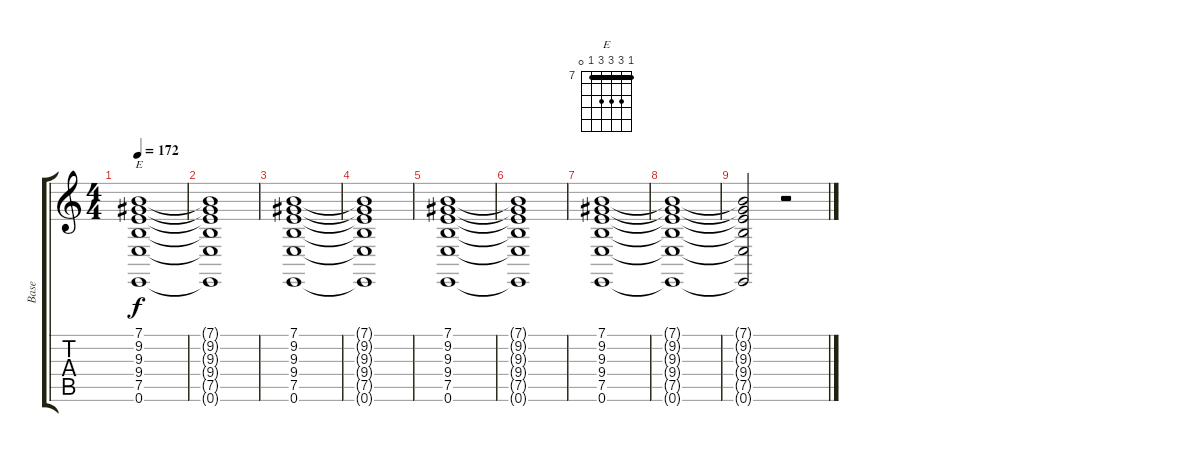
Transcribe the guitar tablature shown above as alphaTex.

\track ("Base" "Base") {instrument brightacousticpiano}
\staff {score tabs}
\tuning (E4 B3 G3 D3 A2 E2) {hide}
\chord ("E" 7 9 9 9 7 0) {firstfret 7 barre 7}
\ts (4 4)
\tempo 172
\clef g2
\ks c
(7.1 9.2 9.3 9.4 7.5 0.6).1{ch "E" dy f} |
(7.1{t} 9.2{t} 9.3{t} 9.4{t} 7.5{t} 0.6{t}).1 |
(7.1 9.2 9.3 9.4 7.5 0.6).1 |
(7.1{t} 9.2{t} 9.3{t} 9.4{t} 7.5{t} 0.6{t}).1 |
(7.1 9.2 9.3 9.4 7.5 0.6).1 |
(7.1{t} 9.2{t} 9.3{t} 9.4{t} 7.5{t} 0.6{t}).1 |
(7.1 9.2 9.3 9.4 7.5 0.6).1 |
(7.1{t} 9.2{t} 9.3{t} 9.4{t} 7.5{t} 0.6{t}).1 |
(7.1{t} 9.2{t} 9.3{t} 9.4{t} 7.5{t} 0.6{t}).2 r.2
